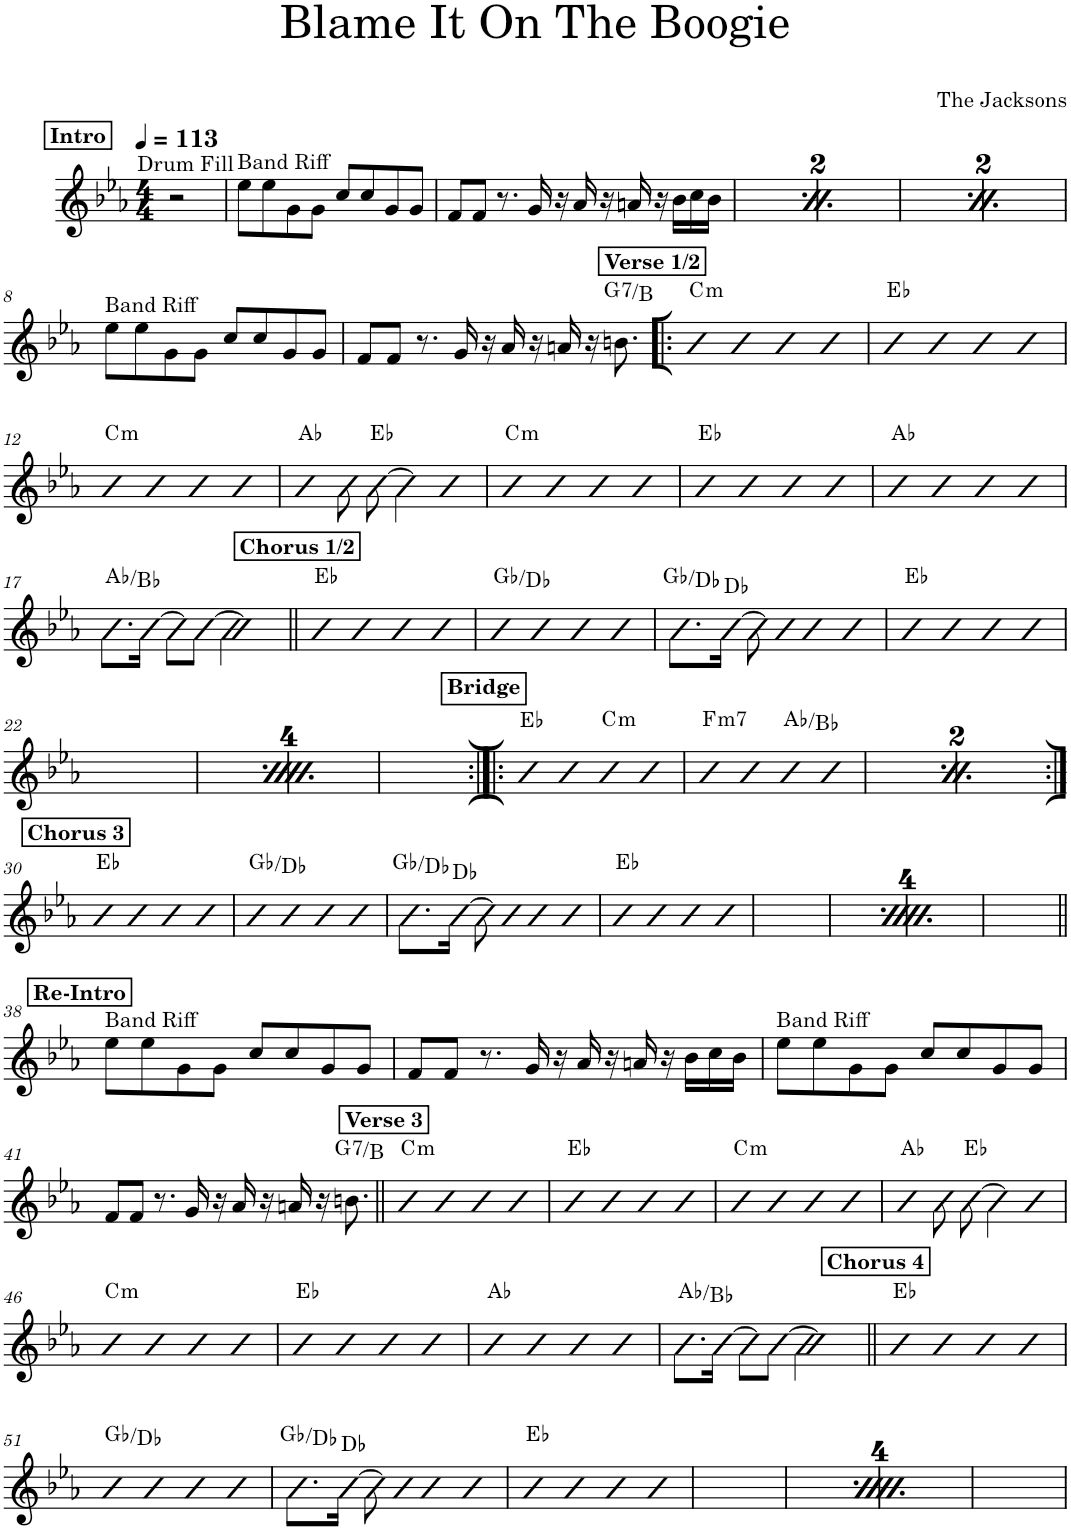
**kern	**harte
*part1	*part1
*staff1	*
*I"Piano	*
*I'Pno.	*
*clefG2	*
*k[b-e-a-]	*
*M4/4	*
*MM113	*
!!LO:REH:place=s1:a:B:cj:t=Intro
=1	=1
!LO:TX:a:t=Drum Fill	!
2r	.
=2	=2
!LO:TX:a:t=Band Riff	!
8ee-\L	.
8ee-\	.
8g\	.
8g\J	.
8cc/L	.
8cc/	.
8g/	.
8g/J	.
=3	=3
8f/L	.
8f/J	.
8.r	.
16g/	.
16r	.
16a-/	.
16r	.
16an/	.
16r	.
16b-\LL	.
16cc\	.
16b-\JJ	.
=4	=4
!LO:TX:a:t=Band Riff	!
8ee-\L	.
8ee-\	.
8g\	.
8g\J	.
8cc/L	.
8cc/	.
8g/	.
8g/J	.
=5	=5
8f/L	.
8f/J	.
8.r	.
16g/	.
16r	.
16a-/	.
16r	.
16an/	.
16r	.
16b-\LL	.
16cc\	.
16b-\JJ	.
=6	=6
!LO:TX:a:t=Band Riff	!
8ee-\L	.
8ee-\	.
8g\	.
8g\J	.
8cc/L	.
8cc/	.
8g/	.
8g/J	.
=7	=7
8f/L	.
8f/J	.
8.r	.
16g/	.
16r	.
16a-/	.
16r	.
16an/	.
16r	.
16b-\LL	.
16cc\	.
16b-\JJ	.
!!LO:LB:g=z
=8	=8
!LO:TX:a:t=Band Riff	!
8ee-\L	.
8ee-\	.
8g\	.
8g\J	.
8cc/L	.
8cc/	.
8g/	.
8g/J	.
=9	=9
8f/L	.
8f/J	.
8.r	.
16g/	.
16r	.
16a-/	.
16r	.
16an/	.
16r	.
!	!LO:H:kt=7
8.bn\	G:7/3
!!LO:REH:place=s1:a:B:cj:t=Verse 1/2
=10!|:	=10!|:
!	!LO:H:kt=m
4b-	C:min
4b-	.
4b-	.
4b-	.
=11	=11
4b-	Eb:maj
4b-	.
4b-	.
4b-	.
!!LO:LB:g=z
=12	=12
!	!LO:H:kt=m
4b-	C:min
4b-	.
4b-	.
4b-	.
=13	=13
4b-	Ab:maj
8b-\	.
[8b-\	Eb:maj
4b-\]	.
4b-	.
=14	=14
!	!LO:H:kt=m
4b-	C:min
4b-	.
4b-	.
4b-	.
=15	=15
4b-	Eb:maj
4b-	.
4b-	.
4b-	.
=16	=16
4b-	Ab:maj
4b-	.
4b-	.
4b-	.
!!LO:LB:g=z
=17	=17
8.b-\L	Ab:maj/2
[16b-\Jk	.
8b-\L]	.
[8b-\J	.
2b-\]	.
!!LO:REH:place=s1:a:B:cj:t=Chorus 1/2
=18||	=18||
4b-	Eb:maj
4b-	.
4b-	.
4b-	.
=19	=19
4b-	Gb:maj/5
4b-	.
4b-	.
4b-	.
=20	=20
8.b-\L	Gb:maj/5
[16b-\Jk	Db:maj
8b-\]	.
8b-	.
4b-	.
4b-	.
=21	=21
4b-	Eb:maj
4b-	.
4b-	.
4b-	.
!!LO:LB:g=z
!!LO:REH:place=s1:a:B:cj:t=Chorus 1/2
=22	=22
4b-	Eb:maj
4b-	.
4b-	.
4b-	.
=23	=23
4b-	Gb:maj/5
4b-	.
4b-	.
4b-	.
=24	=24
8.b-\L	Gb:maj/5
[16b-\Jk	Db:maj
8b-\]	.
8b-	.
4b-	.
4b-	.
=25	=25
4b-	Eb:maj
4b-	.
4b-	.
4b-	.
!!LO:REH:place=s1:a:B:cj:t=Bridge
=26:|!|:	=26:|!|:
4b-	Eb:maj
4b-	.
!	!LO:H:kt=m
4b-	C:min
4b-	.
=27	=27
!	!LO:H:kt=m7
4b-	F:min7
4b-	.
4b-	Ab:maj/2
4b-	.
!!LO:REH:place=s1:a:B:cj:t=Bridge
=28	=28
4b-	Eb:maj
4b-	.
!	!LO:H:kt=m
4b-	C:min
4b-	.
=29	=29
!	!LO:H:kt=m7
4b-	F:min7
4b-	.
4b-	Ab:maj/2
4b-	.
!!LO:LB:g=z
!!LO:REH:place=s1:a:B:cj:t=Chorus 3
=30:|!	=30:|!
4b-	Eb:maj
4b-	.
4b-	.
4b-	.
=31	=31
4b-	Gb:maj/5
4b-	.
4b-	.
4b-	.
=32	=32
8.b-\L	Gb:maj/5
[16b-\Jk	Db:maj
8b-\]	.
8b-	.
4b-	.
4b-	.
=33	=33
4b-	Eb:maj
4b-	.
4b-	.
4b-	.
!!LO:REH:place=s1:a:B:cj:t=Chorus 3
=34	=34
4b-	Eb:maj
4b-	.
4b-	.
4b-	.
=35	=35
4b-	Gb:maj/5
4b-	.
4b-	.
4b-	.
=36	=36
8.b-\L	Gb:maj/5
[16b-\Jk	Db:maj
8b-\]	.
8b-	.
4b-	.
4b-	.
=37	=37
4b-	Eb:maj
4b-	.
4b-	.
4b-	.
!!LO:LB:g=z
!!LO:REH:place=s1:a:B:cj:t=Re-Intro
=38||	=38||
!LO:TX:a:t=Band Riff	!
8ee-\L	.
8ee-\	.
8g\	.
8g\J	.
8cc/L	.
8cc/	.
8g/	.
8g/J	.
=39	=39
8f/L	.
8f/J	.
8.r	.
16g/	.
16r	.
16a-/	.
16r	.
16an/	.
16r	.
16b-\LL	.
16cc\	.
16b-\JJ	.
=40	=40
!LO:TX:a:t=Band Riff	!
8ee-\L	.
8ee-\	.
8g\	.
8g\J	.
8cc/L	.
8cc/	.
8g/	.
8g/J	.
!!LO:LB:g=z
=41	=41
8f/L	.
8f/J	.
8.r	.
16g/	.
16r	.
16a-/	.
16r	.
16an/	.
16r	.
!	!LO:H:kt=7
8.bn\	G:7/3
!!LO:REH:place=s1:a:B:cj:t=Verse 3
=42||	=42||
!	!LO:H:kt=m
4b-	C:min
4b-	.
4b-	.
4b-	.
=43	=43
4b-	Eb:maj
4b-	.
4b-	.
4b-	.
=44	=44
!	!LO:H:kt=m
4b-	C:min
4b-	.
4b-	.
4b-	.
=45	=45
4b-	Ab:maj
8b-\	.
[8b-\	Eb:maj
4b-\]	.
4b-	.
!!LO:LB:g=z
=46	=46
!	!LO:H:kt=m
4b-	C:min
4b-	.
4b-	.
4b-	.
=47	=47
4b-	Eb:maj
4b-	.
4b-	.
4b-	.
=48	=48
4b-	Ab:maj
4b-	.
4b-	.
4b-	.
=49	=49
8.b-\L	Ab:maj/2
[16b-\Jk	.
8b-\L]	.
[8b-\J	.
2b-\]	.
!!LO:REH:place=s1:a:B:cj:t=Chorus 4
=50||	=50||
4b-	Eb:maj
4b-	.
4b-	.
4b-	.
!!LO:LB:g=z
=51	=51
4b-	Gb:maj/5
4b-	.
4b-	.
4b-	.
=52	=52
8.b-\L	Gb:maj/5
[16b-\Jk	Db:maj
8b-\]	.
8b-	.
4b-	.
4b-	.
=53	=53
4b-	Eb:maj
4b-	.
4b-	.
4b-	.
!!LO:REH:place=s1:a:B:cj:t=Chorus 4
=54	=54
4b-	Eb:maj
4b-	.
4b-	.
4b-	.
=55	=55
4b-	Gb:maj/5
4b-	.
4b-	.
4b-	.
=56	=56
8.b-\L	Gb:maj/5
[16b-\Jk	Db:maj
8b-\]	.
8b-	.
4b-	.
4b-	.
=57	=57
4b-	Eb:maj
4b-	.
4b-	.
4b-	.
=	=
*-	*-
